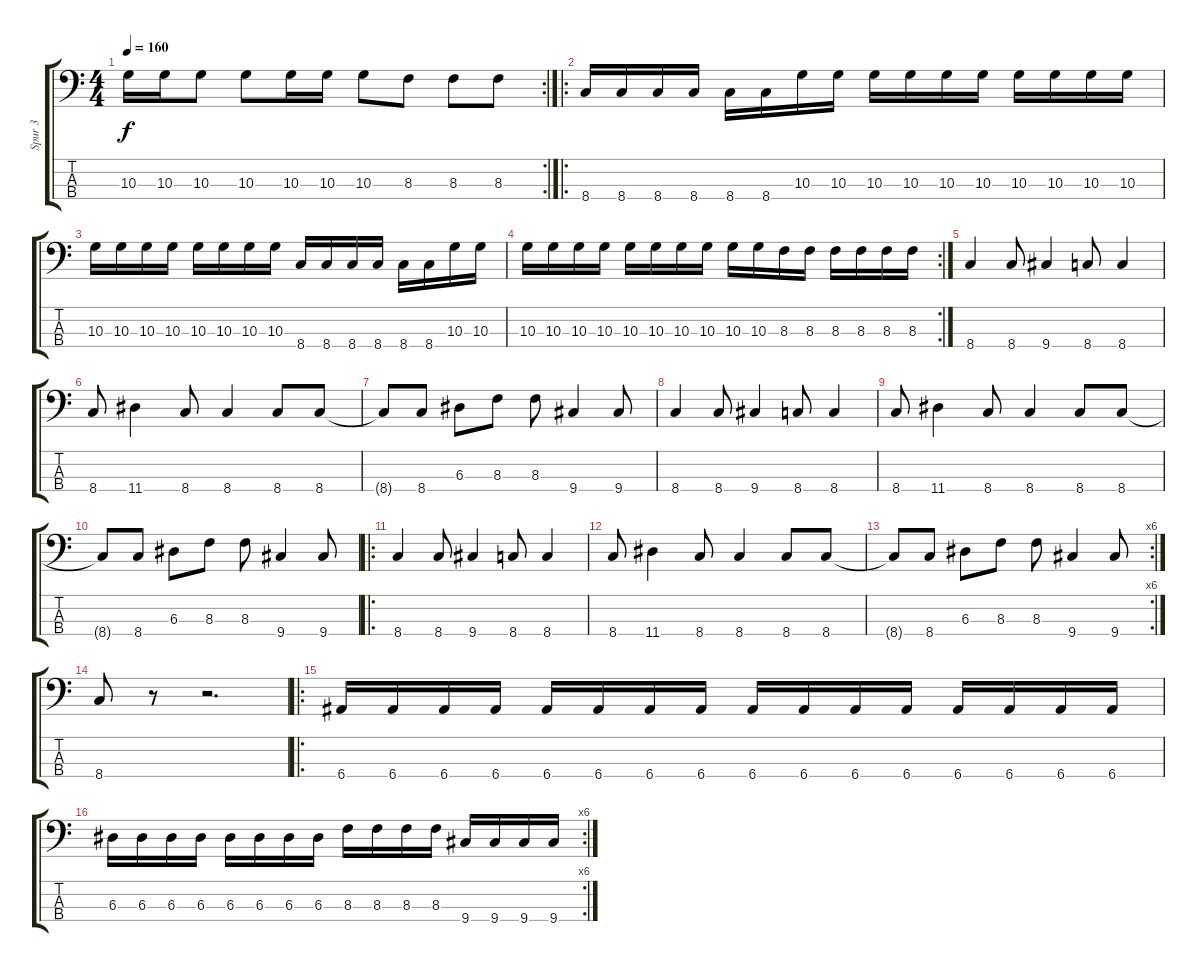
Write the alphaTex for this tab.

\track ("Spur 3" "Spur 3") {instrument electricbasspick}
\staff {score tabs}
\tuning (G2 D2 A1 E1) {hide}
\rc 2
\ts (4 4)
\tempo 160
\clef f4
\ks c
10.3.16{dy f} 10.3.16 10.3.8 10.3.8 10.3.16 10.3.16 10.3.8 8.3.8 8.3.8 8.3.8 |
\ro
8.4.16 8.4.16 8.4.16 8.4.16 8.4.16 8.4.16 10.3.16 10.3.16 10.3.16 10.3.16 10.3.16 10.3.16 10.3.16 10.3.16 10.3.16 10.3.16 |
10.3.16 10.3.16 10.3.16 10.3.16 10.3.16 10.3.16 10.3.16 10.3.16 8.4.16 8.4.16 8.4.16 8.4.16 8.4.16 8.4.16 10.3.16 10.3.16 |
\rc 2
10.3.16 10.3.16 10.3.16 10.3.16 10.3.16 10.3.16 10.3.16 10.3.16 10.3.16 10.3.16 8.3.16 8.3.16 8.3.16 8.3.16 8.3.16 8.3.16 |
8.4.4 8.4.8 9.4.4 8.4.8 8.4.4 |
8.4.8 11.4.4 8.4.8 8.4.4 8.4.8 8.4.8 |
8.4{t}.8 8.4.8 6.3.8 8.3.8 8.3.8 9.4.4 9.4.8 |
8.4.4 8.4.8 9.4.4 8.4.8 8.4.4 |
8.4.8 11.4.4 8.4.8 8.4.4 8.4.8 8.4.8 |
8.4{t}.8 8.4.8 6.3.8 8.3.8 8.3.8 9.4.4 9.4.8 |
\ro
8.4.4 8.4.8 9.4.4 8.4.8 8.4.4 |
8.4.8 11.4.4 8.4.8 8.4.4 8.4.8 8.4.8 |
\rc 6
8.4{t}.8 8.4.8 6.3.8 8.3.8 8.3.8 9.4.4 9.4.8 |
8.4.8 r.8 r.2{d} |
\ro
6.4.16 6.4.16 6.4.16 6.4.16 6.4.16 6.4.16 6.4.16 6.4.16 6.4.16 6.4.16 6.4.16 6.4.16 6.4.16 6.4.16 6.4.16 6.4.16 |
\rc 6
6.3.16 6.3.16 6.3.16 6.3.16 6.3.16 6.3.16 6.3.16 6.3.16 8.3.16 8.3.16 8.3.16 8.3.16 9.4.16 9.4.16 9.4.16 9.4.16
